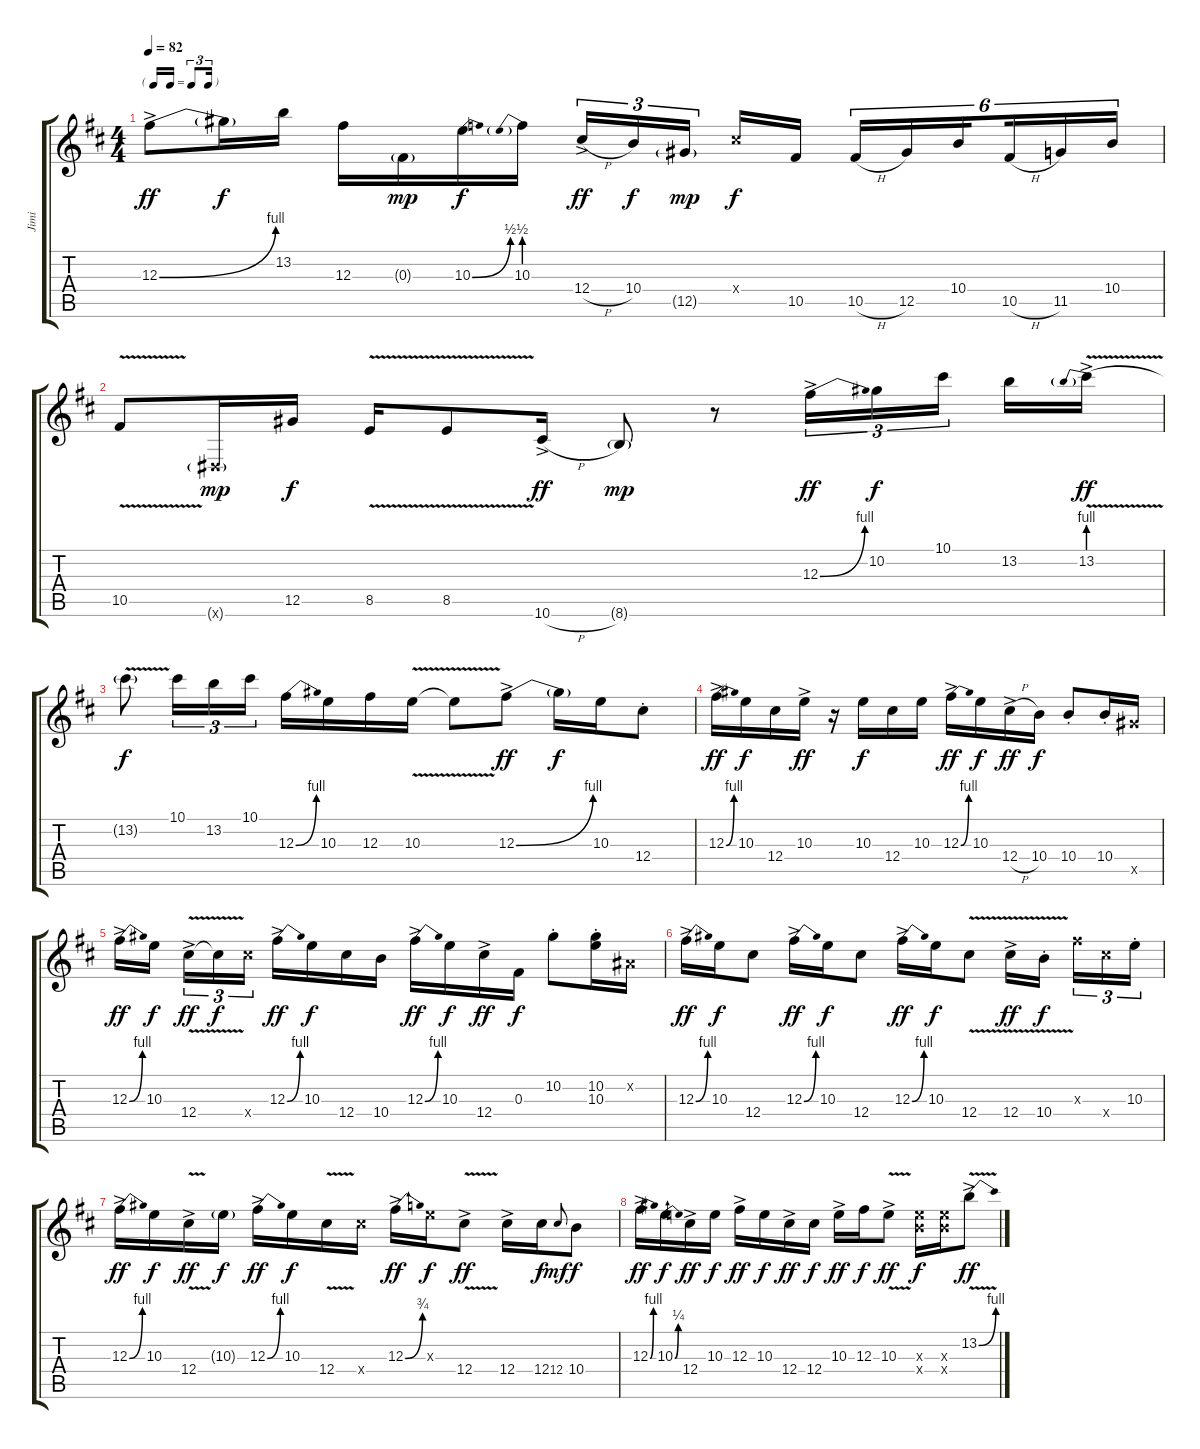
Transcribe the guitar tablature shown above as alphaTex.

\track ("Jimi" "Jimi") {instrument electricguitarjazz}
\staff {score tabs}
\tuning (Eb4 Bb3 Gb3 Db3 Ab2 Eb2) {hide}
\ts (4 4)
\tf triplet16th
\tempo 82
\clef g2
\ks d
12.3{be (bend 0 0 60 4) ac}.8{dy ff} 12.3{t}.16{dy f} 13.2.16 12.3.16 0.3{g}.16{dy mp} 10.3{be (bend 0 0 60 2)}.16{dy f} 10.3{be (prebend 0 2 60 2)}.16 12.4{h ac}.16{tu (3 2) dy ff} 10.4.16{tu (3 2) dy f} 12.5{g}.16{tu (3 2) dy mp beam splitsecondary} 12.4{x}.16{dy f} 10.5.16 10.5{h}.16{tu (6 4)} 12.5.16{tu (6 4)} 10.4.16{tu (6 4) beam splitsecondary} 10.5{h}.16{tu (6 4)} 11.5.16{tu (6 4)} 10.4.16{tu (6 4)} |
10.5{v}.8 0.6{g x}.16{dy mp} 12.5.16{dy f} 8.5{v}.16 8.5{v}.8 10.6{h ac}.16{dy ff} 8.6{g}.8{dy mp} r.8 12.3{be (bend 0 0 60 4) ac}.16{tu (3 2) dy ff} 10.2.16{tu (3 2) dy f} 10.1.16{tu (3 2) beam splitsecondary} 13.2.16 13.2{be (prebend 0 4 60 4) v ac}.16{dy ff} |
13.2{t}.8{dy f} 10.1.16{tu (3 2)} 13.2.16{tu (3 2)} 10.1.16{tu (3 2)} 12.3{be (bend 0 0 60 4)}.16 10.3.16 12.3.16 10.3{v}.16 10.3{t}.8 12.3{be (bend 0 0 60 4) ac}.8{dy ff} 12.3{t}.16{dy f} 10.3.16 12.4{st}.8 |
12.3{be (bend 0 0 60 4) ac}.16{dy ff} 10.3.16{dy f} 12.4.16 10.3{ac}.16{dy ff} r.16 10.3.16{dy f} 12.4.16 10.3.16 12.3{be (bend 0 0 60 4) ac}.16{dy ff} 10.3.16{dy f} 12.4{h ac}.16{dy ff} 10.4.16{dy f} 10.4{st}.8 10.4{st}.16 12.5{x}.16 |
12.3{be (bend 0 0 60 4) ac}.16{dy ff} 10.3.16{dy f beam splitsecondary} 12.4{v ac}.16{tu (3 2) dy ff} 12.4{t}.16{tu (3 2) dy f} 12.4{x}.16{tu (3 2)} 12.3{be (bend 0 0 60 4) ac}.16{dy ff} 10.3.16{dy f} 12.4.16 10.4.16 12.3{be (bend 0 0 60 4) ac}.16{dy ff} 10.3.16{dy f} 12.4{ac}.16{dy ff} 0.3.16{dy f} 10.2{st}.8 (10.2{st} 10.3{st}).16 0.2{x}.16 |
12.3{be (bend 0 0 60 4) ac}.16{dy ff} 10.3.16{dy f} 12.4.8 12.3{be (bend 0 0 60 4) ac}.16{dy ff} 10.3.16{dy f} 12.4.8 12.3{be (bend 0 0 60 4) ac}.16{dy ff} 10.3.16{dy f} 12.4{v}.8 12.4{v ac}.16{dy ff} 10.4{v st}.16{dy f beam splitsecondary} 12.3{x}.16{tu (3 2)} 12.4{x}.16{tu (3 2)} 10.3{st}.16{tu (3 2)} |
12.3{be (bend 0 0 60 4) ac}.16{dy ff} 10.3.16{dy f} 12.4{v ac}.16{dy ff} 10.3{g}.16{dy f} 12.3{be (bend 0 0 60 4) ac}.16{dy ff} 10.3.16{dy f} 12.4{v}.16 12.4{x}.16 12.3{be (bend 0 0 60 3) ac}.16{dy ff} 10.3{x}.16{dy f} 12.4{v ac}.8{dy ff} 12.4{ac}.16 12.4.16{dy f} 12.4.8{gr onbeat dy mf} 10.4.8{dy f} |
12.3{be (bend 0 0 60 4) ac}.16{dy ff} 10.3{be (bend 0 0 60 1)}.16{dy f} 12.4{ac}.16{dy ff} 10.3.16{dy f} 12.3{ac}.16{dy ff} 10.3.16{dy f} 12.4{ac}.16{dy ff} 12.4.16{dy f} 10.3{ac}.16{dy ff} 12.3.16{dy f} 10.3{v ac}.8{dy ff} (10.3{x} 10.4{x}).16{dy f} (10.3{x} 10.4{x}).16 13.2{be (bend 0 0 60 4) v ac}.8{dy ff}
